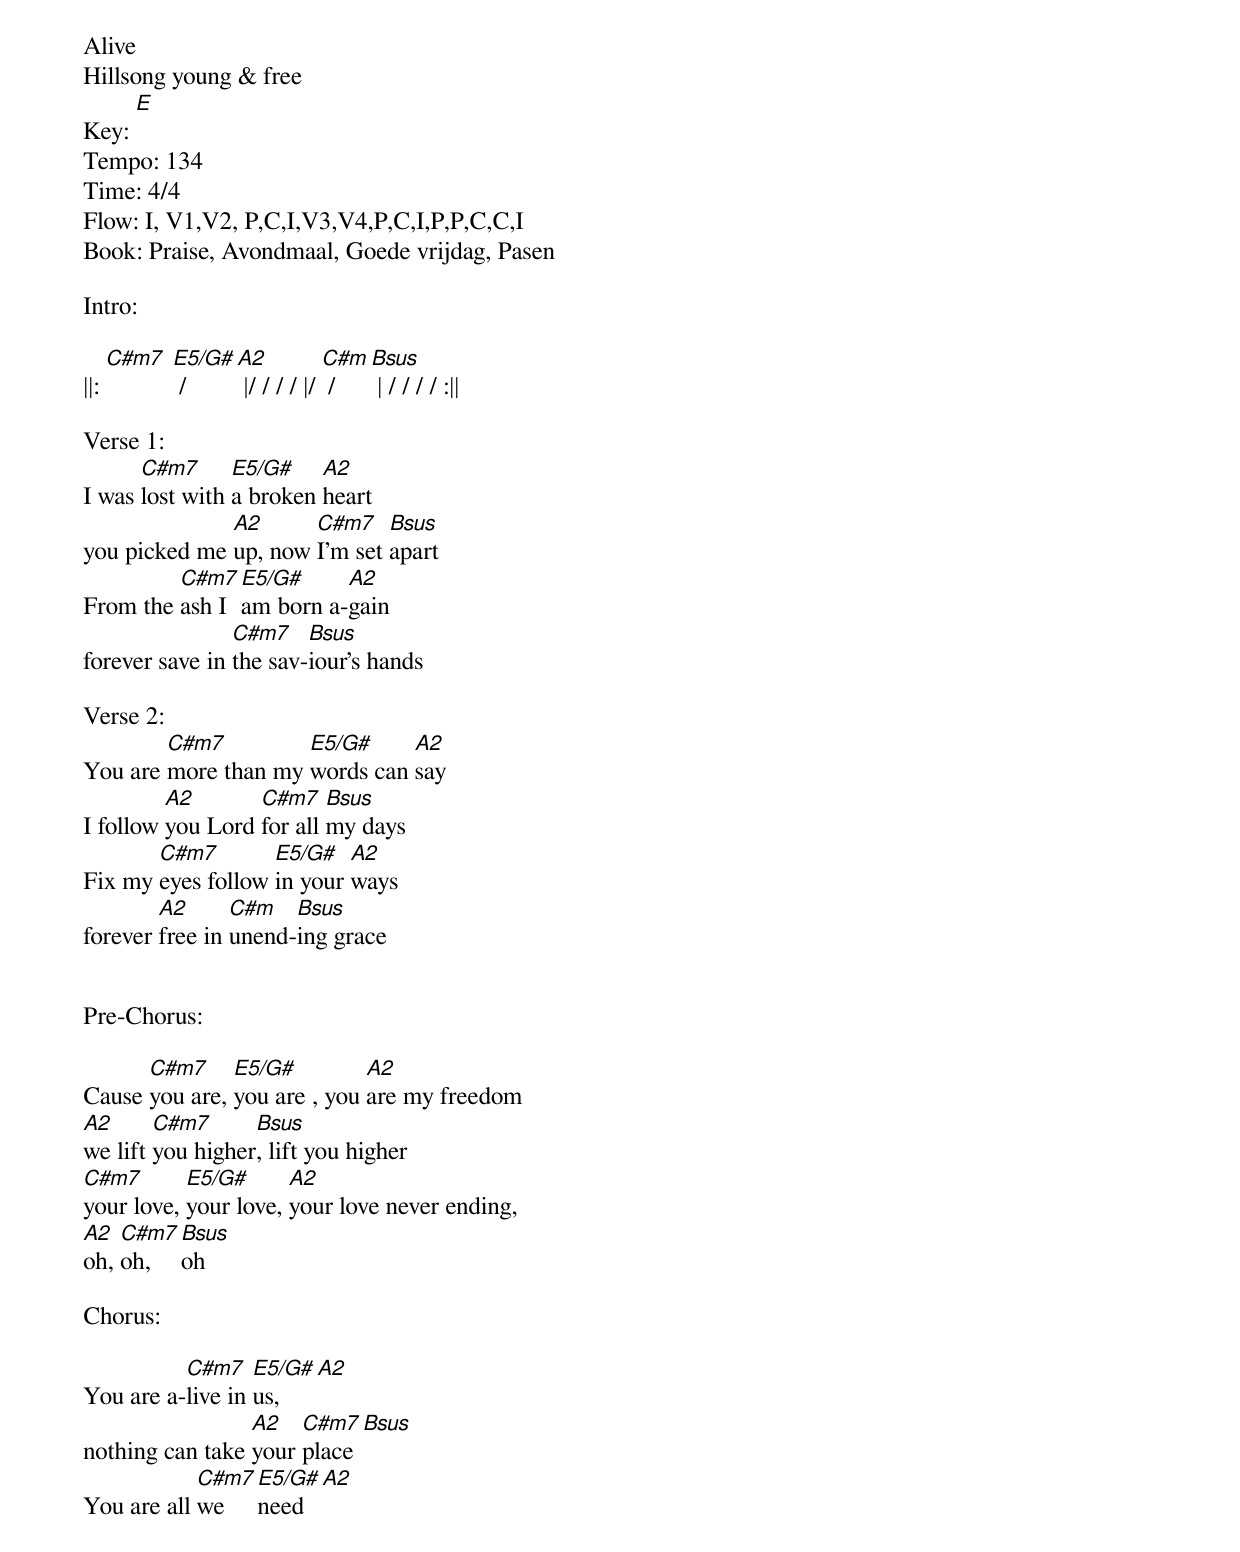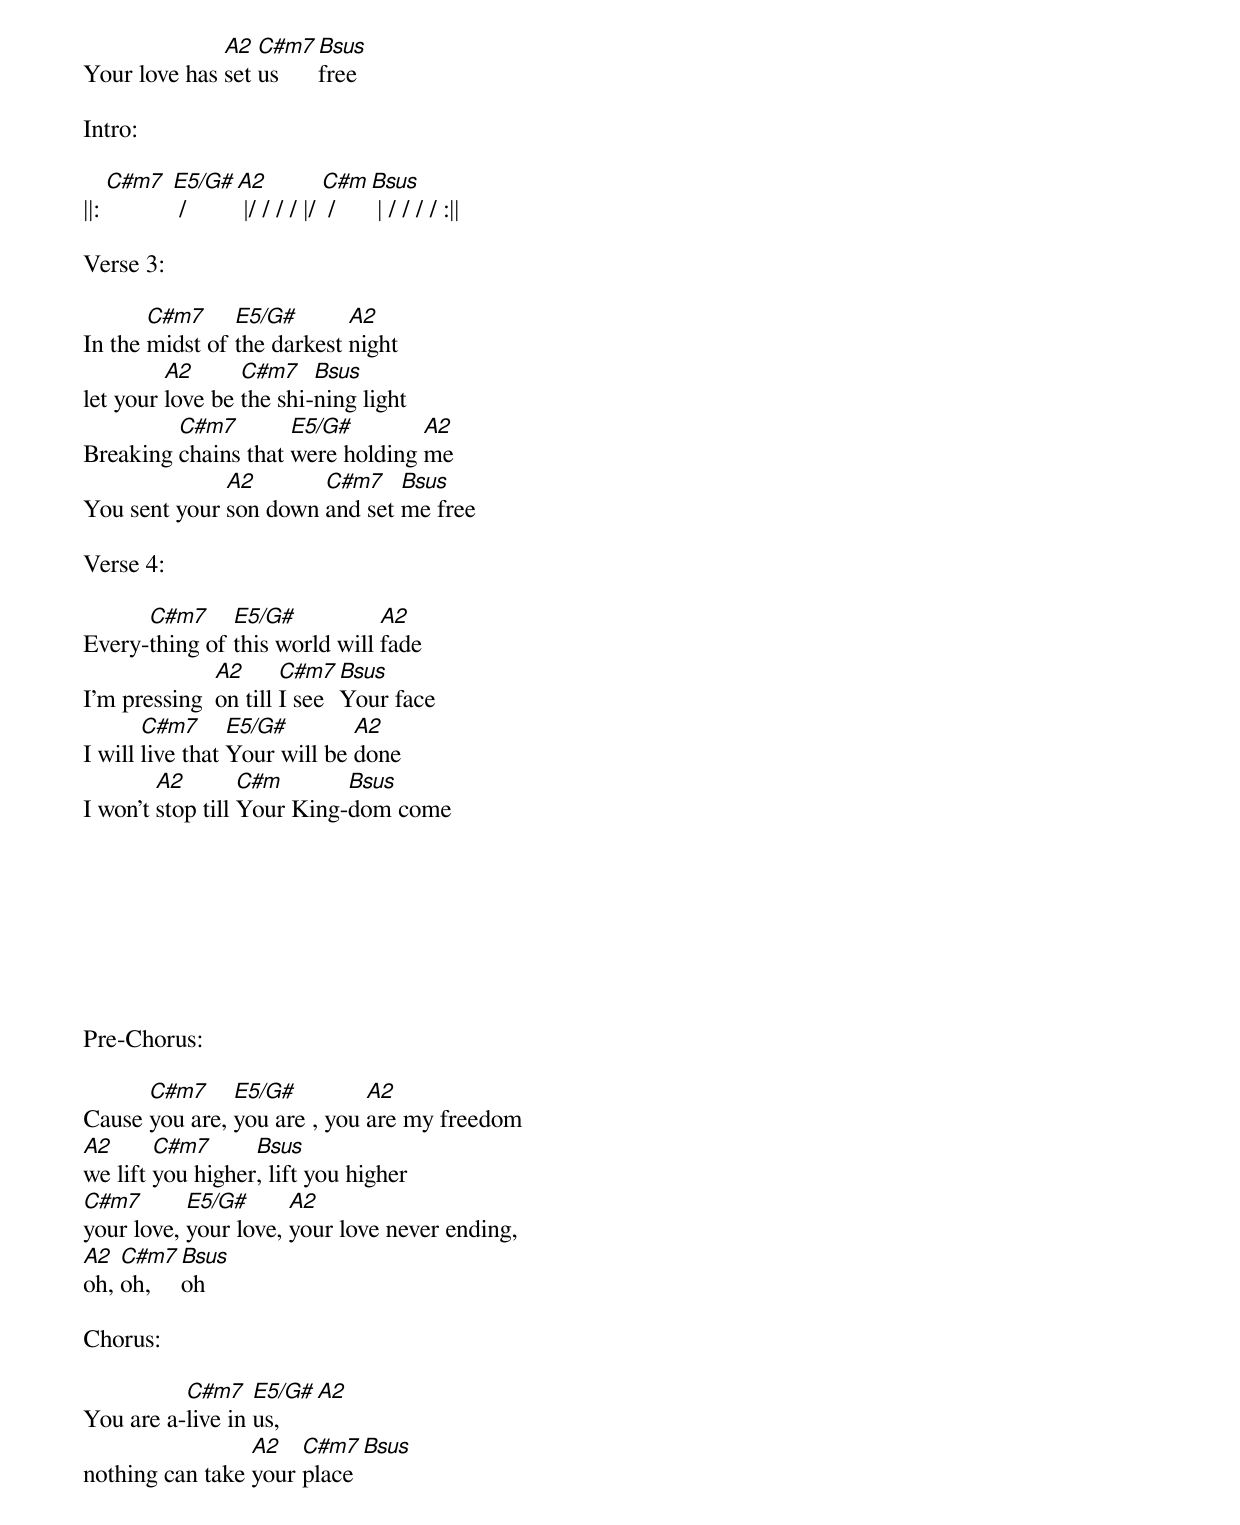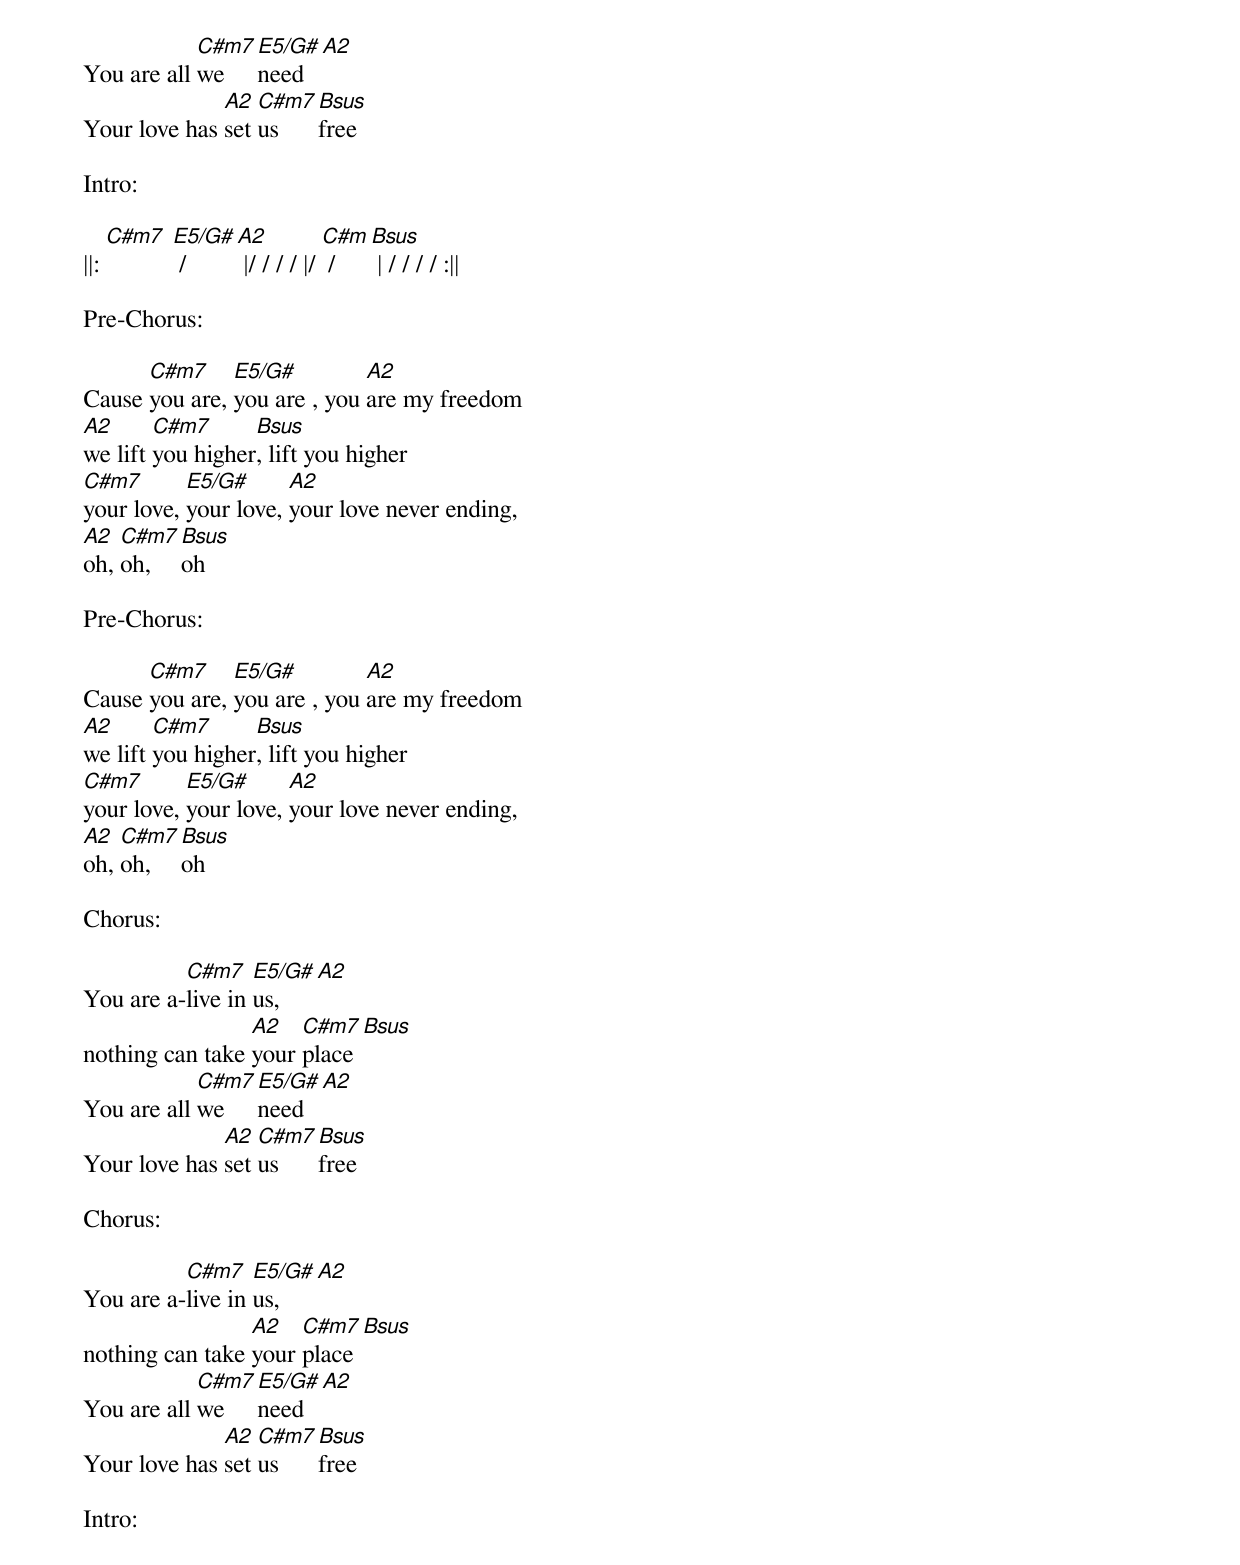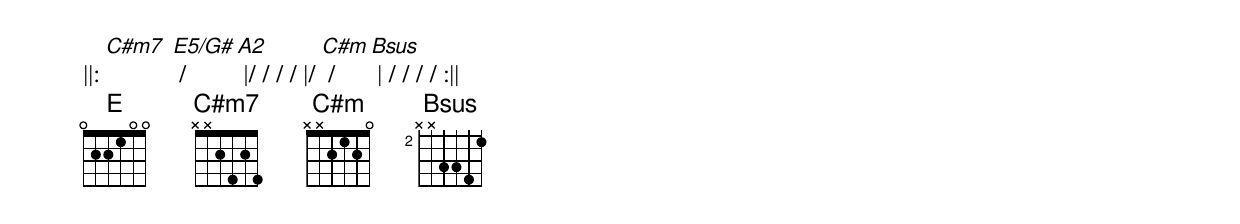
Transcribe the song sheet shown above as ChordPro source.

Alive
Hillsong young & free
Key: [E]
Tempo: 134
Time: 4/4
Flow: I, V1,V2, P,C,I,V3,V4,P,C,I,P,P,C,C,I
Book: Praise, Avondmaal, Goede vrijdag, Pasen

Intro:

||: [C#m7] [E5/G#] /[A2] |/ / / / |/ [C#m] /[Bsus] | / / / / :||

Verse 1:
I was [C#m7]lost with [E5/G#]a broken [A2]heart
you picked me [A2]up, now [C#m7]I'm set [Bsus]apart
From the [C#m7]ash I [E5/G#]am born a-[A2]gain
forever save in [C#m7]the sav-[Bsus]iour's hands

Verse 2:
You are [C#m7]more than my [E5/G#]words can [A2]say
I follow [A2]you Lord [C#m7]for all [Bsus]my days
Fix my [C#m7]eyes follow [E5/G#]in your [A2]ways
forever [A2]free in [C#m]unend-[Bsus]ing grace


Pre-Chorus:

Cause [C#m7]you are, [E5/G#]you are , you [A2]are my freedom
[A2]we lift [C#m7]you higher[Bsus], lift you higher
[C#m7]your love, [E5/G#]your love, [A2]your love never ending,
[A2]oh, [C#m7]oh, [Bsus]oh

Chorus:

You are a-[C#m7]live in [E5/G#]us,[A2]
nothing can take [A2]your [C#m7]place [Bsus]
You are all [C#m7]we [E5/G#]need [A2]
Your love has [A2]set [C#m7]us [Bsus]free

Intro:

||: [C#m7] [E5/G#] /[A2] |/ / / / |/ [C#m] /[Bsus] | / / / / :||

Verse 3:

In the [C#m7]midst of [E5/G#]the darkest [A2]night
let your [A2]love be [C#m7]the shi-[Bsus]ning light
Breaking [C#m7]chains that [E5/G#]were holding [A2]me
You sent your [A2]son down [C#m7]and set [Bsus]me free

Verse 4:

Every-[C#m7]thing of [E5/G#]this world will [A2]fade
I'm pressing  [A2]on till [C#m7]I see [Bsus]Your face
I will [C#m7]live that [E5/G#]Your will be [A2]done
I won't [A2]stop till [C#m]Your King-[Bsus]dom come








Pre-Chorus:

Cause [C#m7]you are, [E5/G#]you are , you [A2]are my freedom
[A2]we lift [C#m7]you higher[Bsus], lift you higher
[C#m7]your love, [E5/G#]your love, [A2]your love never ending,
[A2]oh, [C#m7]oh, [Bsus]oh

Chorus:

You are a-[C#m7]live in [E5/G#]us,[A2]
nothing can take [A2]your [C#m7]place [Bsus]
You are all [C#m7]we [E5/G#]need [A2]
Your love has [A2]set [C#m7]us [Bsus]free

Intro:

||: [C#m7] [E5/G#] /[A2] |/ / / / |/ [C#m] /[Bsus] | / / / / :||

Pre-Chorus:

Cause [C#m7]you are, [E5/G#]you are , you [A2]are my freedom
[A2]we lift [C#m7]you higher[Bsus], lift you higher
[C#m7]your love, [E5/G#]your love, [A2]your love never ending,
[A2]oh, [C#m7]oh, [Bsus]oh

Pre-Chorus:

Cause [C#m7]you are, [E5/G#]you are , you [A2]are my freedom
[A2]we lift [C#m7]you higher[Bsus], lift you higher
[C#m7]your love, [E5/G#]your love, [A2]your love never ending,
[A2]oh, [C#m7]oh, [Bsus]oh

Chorus:

You are a-[C#m7]live in [E5/G#]us,[A2]
nothing can take [A2]your [C#m7]place [Bsus]
You are all [C#m7]we [E5/G#]need [A2]
Your love has [A2]set [C#m7]us [Bsus]free

Chorus:

You are a-[C#m7]live in [E5/G#]us,[A2]
nothing can take [A2]your [C#m7]place [Bsus]
You are all [C#m7]we [E5/G#]need [A2]
Your love has [A2]set [C#m7]us [Bsus]free

Intro:

||: [C#m7] [E5/G#] /[A2] |/ / / / |/ [C#m] /[Bsus] | / / / / :||
